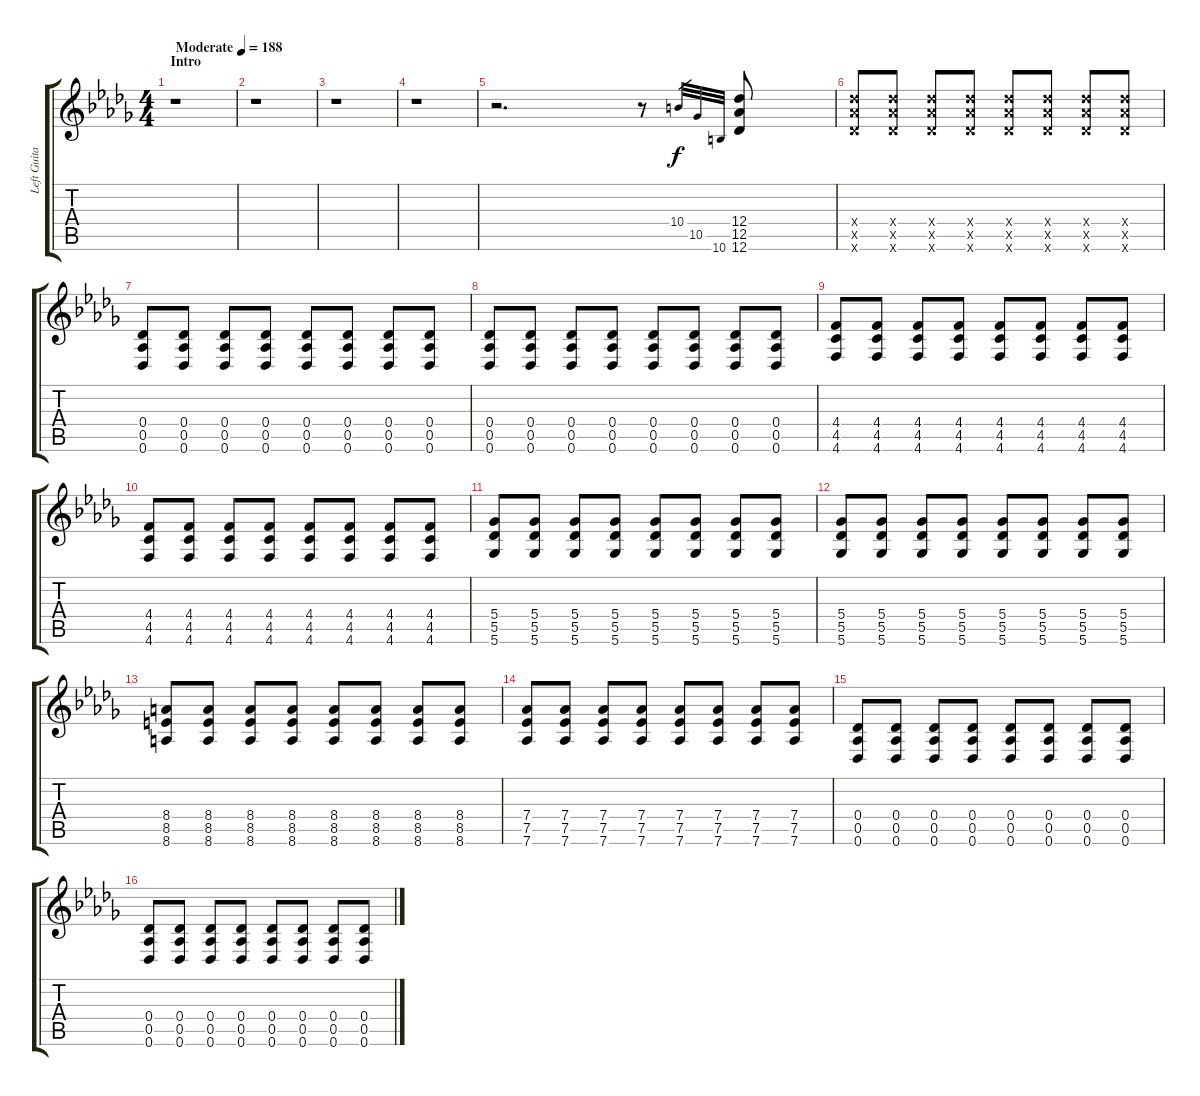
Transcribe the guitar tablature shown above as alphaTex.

\track ("Left Guitar" "Left Guita") {instrument overdrivenguitar}
\staff {score tabs}
\tuning (Eb4 Bb3 Gb3 Db3 Ab2 Db2) {hide}
\ts (4 4)
\section ("" "Intro")
\tempo (188 "Moderate")
\clef g2
\ks db
r.1{dy f instrument overdrivenguitar} |
r.1 |
r.1 |
r.1 |
r.2{d} r.8 10.4.32{gr} 10.5.32{gr} 10.6.32{gr} (12.4 12.5 12.6).8 |
(12.4{x} 12.5{x} 12.6{x}).8 (12.4{x} 12.5{x} 12.6{x}).8 (12.4{x} 12.5{x} 12.6{x}).8 (12.4{x} 12.5{x} 12.6{x}).8 (12.4{x} 12.5{x} 12.6{x}).8 (12.4{x} 12.5{x} 12.6{x}).8 (12.4{x} 12.5{x} 12.6{x}).8 (12.4{x} 12.5{x} 12.6{x}).8 |
(0.4 0.5 0.6).8 (0.4 0.5 0.6).8 (0.4 0.5 0.6).8 (0.4 0.5 0.6).8 (0.4 0.5 0.6).8 (0.4 0.5 0.6).8 (0.4 0.5 0.6).8 (0.4 0.5 0.6).8 |
(0.4 0.5 0.6).8 (0.4 0.5 0.6).8 (0.4 0.5 0.6).8 (0.4 0.5 0.6).8 (0.4 0.5 0.6).8 (0.4 0.5 0.6).8 (0.4 0.5 0.6).8 (0.4 0.5 0.6).8 |
(4.4 4.5 4.6).8 (4.4 4.5 4.6).8 (4.4 4.5 4.6).8 (4.4 4.5 4.6).8 (4.4 4.5 4.6).8 (4.4 4.5 4.6).8 (4.4 4.5 4.6).8 (4.4 4.5 4.6).8 |
(4.4 4.5 4.6).8 (4.4 4.5 4.6).8 (4.4 4.5 4.6).8 (4.4 4.5 4.6).8 (4.4 4.5 4.6).8 (4.4 4.5 4.6).8 (4.4 4.5 4.6).8 (4.4 4.5 4.6).8 |
(5.4 5.5 5.6).8 (5.4 5.5 5.6).8 (5.4 5.5 5.6).8 (5.4 5.5 5.6).8 (5.4 5.5 5.6).8 (5.4 5.5 5.6).8 (5.4 5.5 5.6).8 (5.4 5.5 5.6).8 |
(5.4 5.5 5.6).8 (5.4 5.5 5.6).8 (5.4 5.5 5.6).8 (5.4 5.5 5.6).8 (5.4 5.5 5.6).8 (5.4 5.5 5.6).8 (5.4 5.5 5.6).8 (5.4 5.5 5.6).8 |
(8.4 8.5 8.6).8 (8.4 8.5 8.6).8 (8.4 8.5 8.6).8 (8.4 8.5 8.6).8 (8.4 8.5 8.6).8 (8.4 8.5 8.6).8 (8.4 8.5 8.6).8 (8.4 8.5 8.6).8 |
(7.4 7.5 7.6).8 (7.4 7.5 7.6).8 (7.4 7.5 7.6).8 (7.4 7.5 7.6).8 (7.4 7.5 7.6).8 (7.4 7.5 7.6).8 (7.4 7.5 7.6).8 (7.4 7.5 7.6).8 |
(0.4 0.5 0.6).8 (0.4 0.5 0.6).8 (0.4 0.5 0.6).8 (0.4 0.5 0.6).8 (0.4 0.5 0.6).8 (0.4 0.5 0.6).8 (0.4 0.5 0.6).8 (0.4 0.5 0.6).8 |
(0.4 0.5 0.6).8 (0.4 0.5 0.6).8 (0.4 0.5 0.6).8 (0.4 0.5 0.6).8 (0.4 0.5 0.6).8 (0.4 0.5 0.6).8 (0.4 0.5 0.6).8 (0.4 0.5 0.6).8
